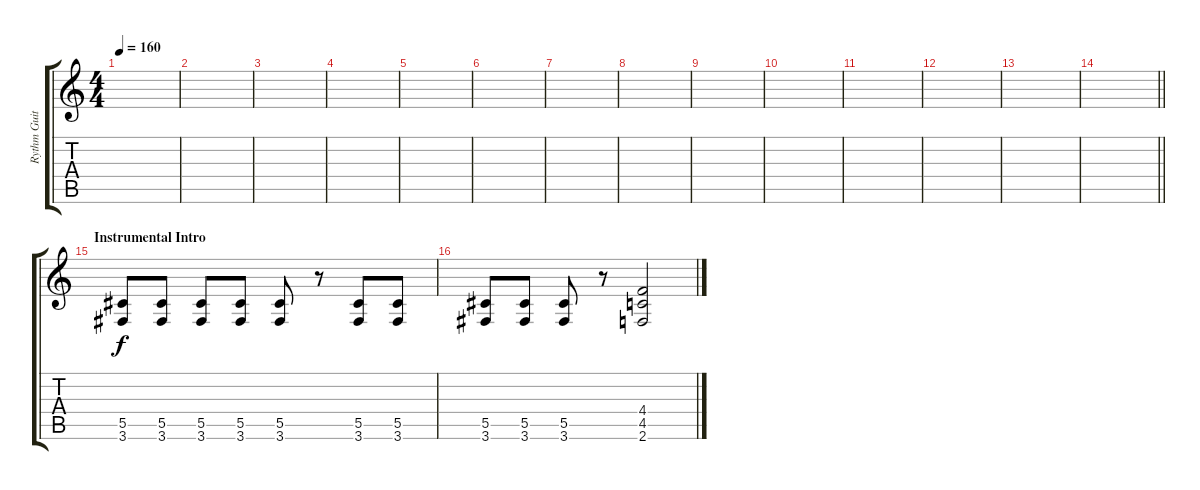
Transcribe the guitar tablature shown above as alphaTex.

\track ("Rythm Guitar" "Rythm Guit") {instrument distortionguitar}
\staff {score tabs}
\tuning (Eb4 Bb3 Gb3 Db3 Ab2 Eb2) {hide}
\ts (4 4)
\tempo 160
\clef g2
\ks c
|
|
|
|
|
|
|
|
|
|
|
|
|
\barLineRight lightlight
|
\section ("" "Instrumental Intro")
(5.5 3.6).8 (5.5 3.6).8 (5.5 3.6).8 (5.5 3.6).8 (5.5 3.6).8 r.8 (5.5 3.6).8 (5.5 3.6).8 |
(5.5 3.6).8 (5.5 3.6).8 (5.5 3.6).8 r.8 (4.4 4.5 2.6).2
